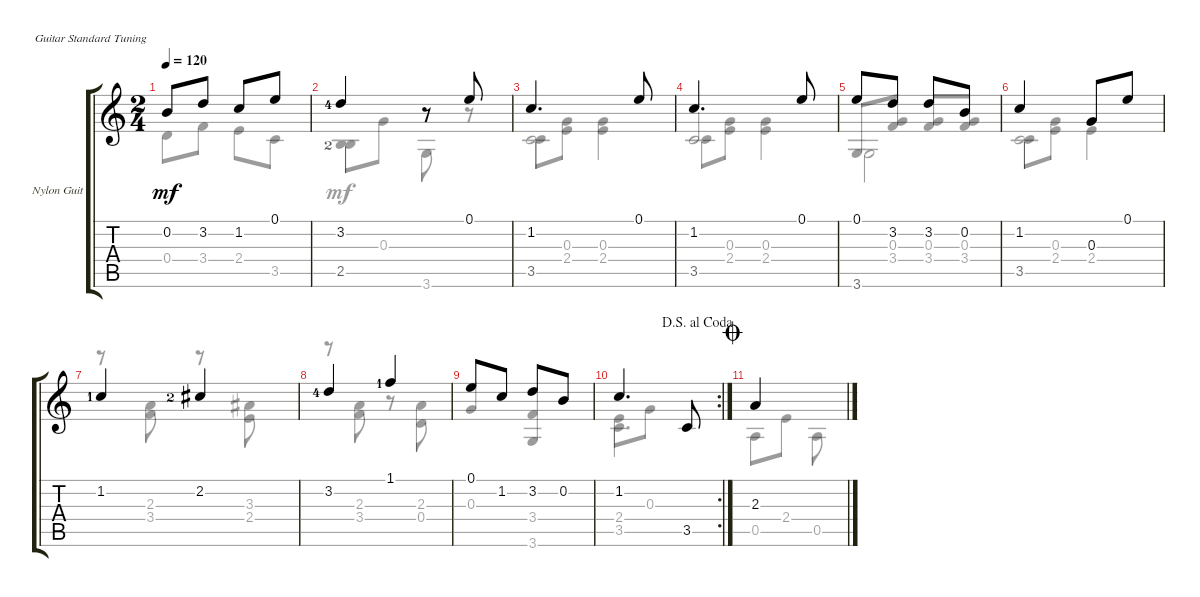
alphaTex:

\defaultSystemsLayout 4
\bracketExtendMode groupsimilarinstruments
\firstSystemTrackNameOrientation horizontal
\otherSystemsTrackNameOrientation horizontal
\track ("Nylon Guitar" "Nylon Guit") {instrument acousticguitarsteel}
\staff {score tabs}
\tuning (E4 B3 G3 D3 A2 E2)
\voice
\ts (2 4)
\tempo 120
\clef g2
\ks c
0.2.8{dy mf} 3.2.8 1.2.8 0.1.8 |
3.2{lf 5}.4 r.8 0.1.8 |
1.2.4{d} 0.1.8 |
1.2.4{d} 0.1.8 |
0.1.8 3.2.8 3.2.8 0.2.8 |
1.2.4 0.3.8 0.1.8 |
1.2{lf 2}.4 2.2{lf 3}.4 |
3.2{lf 5}.4 1.1{lf 2}.4 |
0.1.8 1.2.8 3.2.8 0.2.8 |
\rc 2
\jump dalsegnoalcoda
1.2.4{d} 3.5.8 |
\jump coda
2.3.4
\voice
\clef g2
\ottava regular
\simile none
\ks c
0.4.8{dy mf} 3.4.8 2.4.8 3.5.8 |
2.5{lf 3}.8 0.3.8 |
3.5.8 (2.4 0.3).8 (2.4 0.3).4 |
3.5.2{beam invert} |
3.6.8{beam invert} (3.4 0.3).8 (3.4 0.3).8{beam invert} (3.4 0.3).8 |
3.5.8 (2.4 0.3).8 2.4.4 |
r.8 (2.3 3.4).8 r.8 (3.3 2.4).8 |
r.8 (2.3 3.4).8 r.8 (2.3 0.4).8 |
|
2.4.8 0.3.8 |
0.5.8 2.4.8 0.5.8
\voice
\clef g2
\ottava regular
\simile none
\ks c
|
2.5{lf 3}.4 3.6.8 r.8 |
3.5.2 |
3.5.8 (2.4 0.3).8 (0.3 2.4).4 |
3.6.2 |
3.5.2 |
|
|
0.3.4{beam invert} (3.4 3.6).4{beam invert} |
3.5.4{d} |
